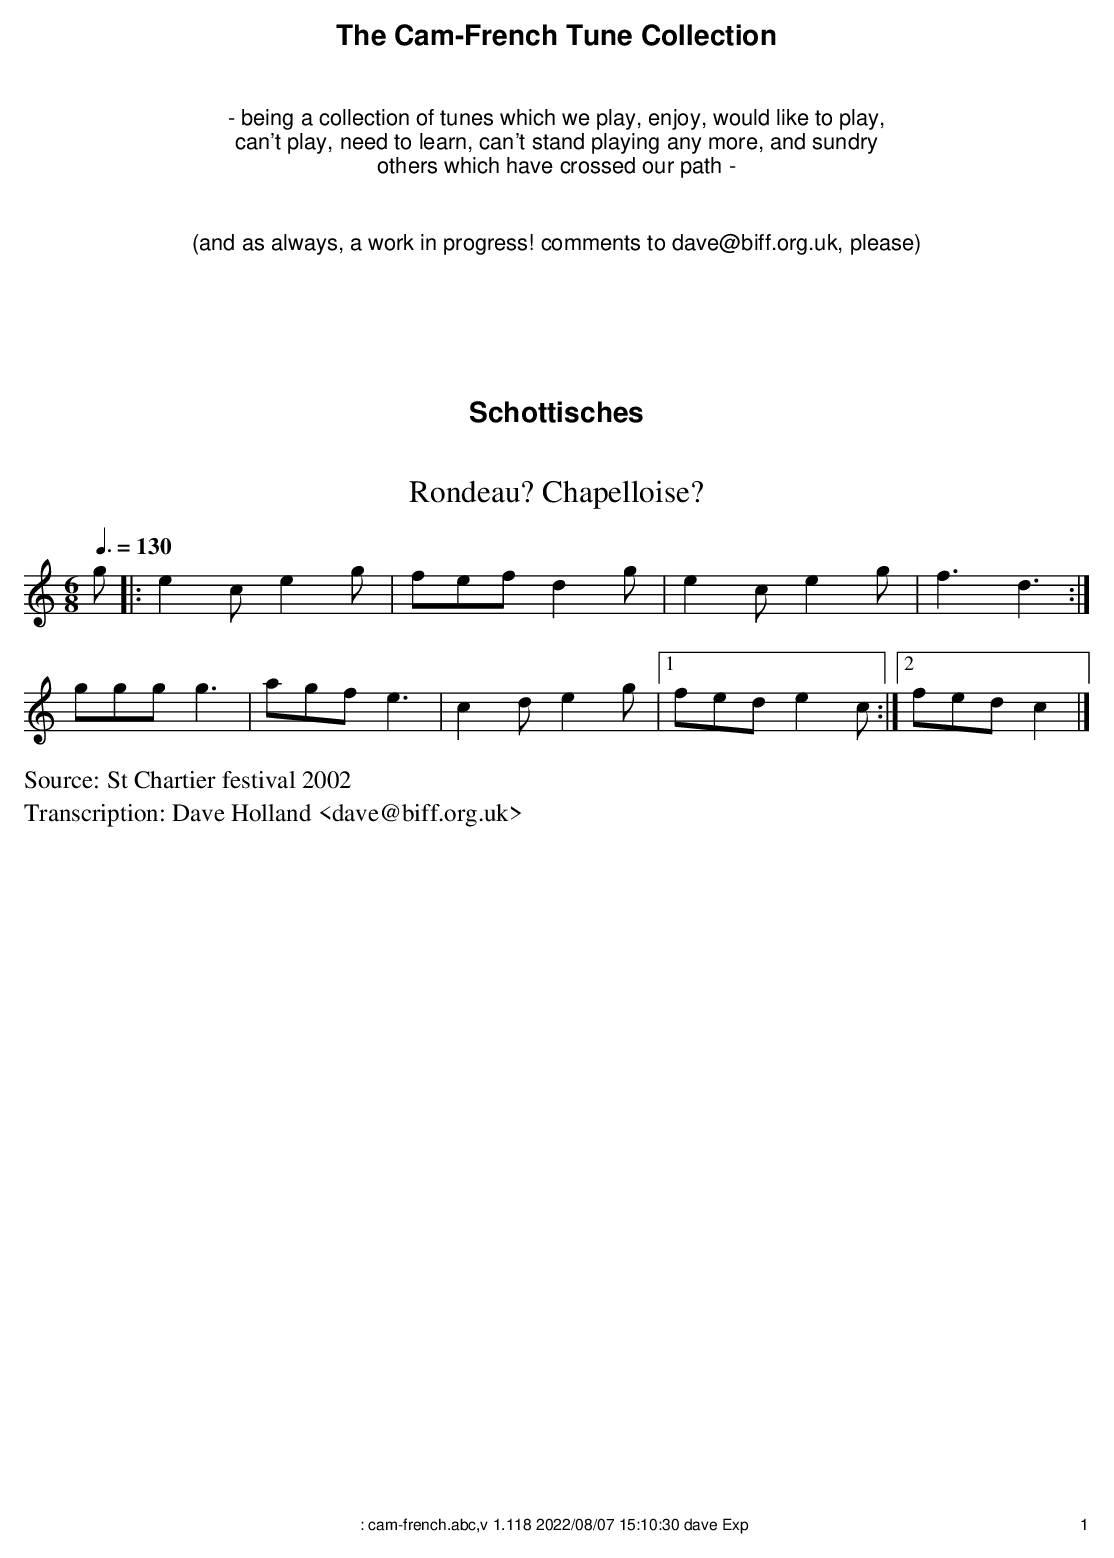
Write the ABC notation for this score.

X:1
T:Rondeau? Chapelloise?
M:6/8
L:1/8
Q:3/8=130
K:C
g|:e2c e2g|fef d2g|e2c e2g|f3 d3:|
ggg g3|agf e3|c2d e2g|1 fed e2c:|2 fed c2|]
